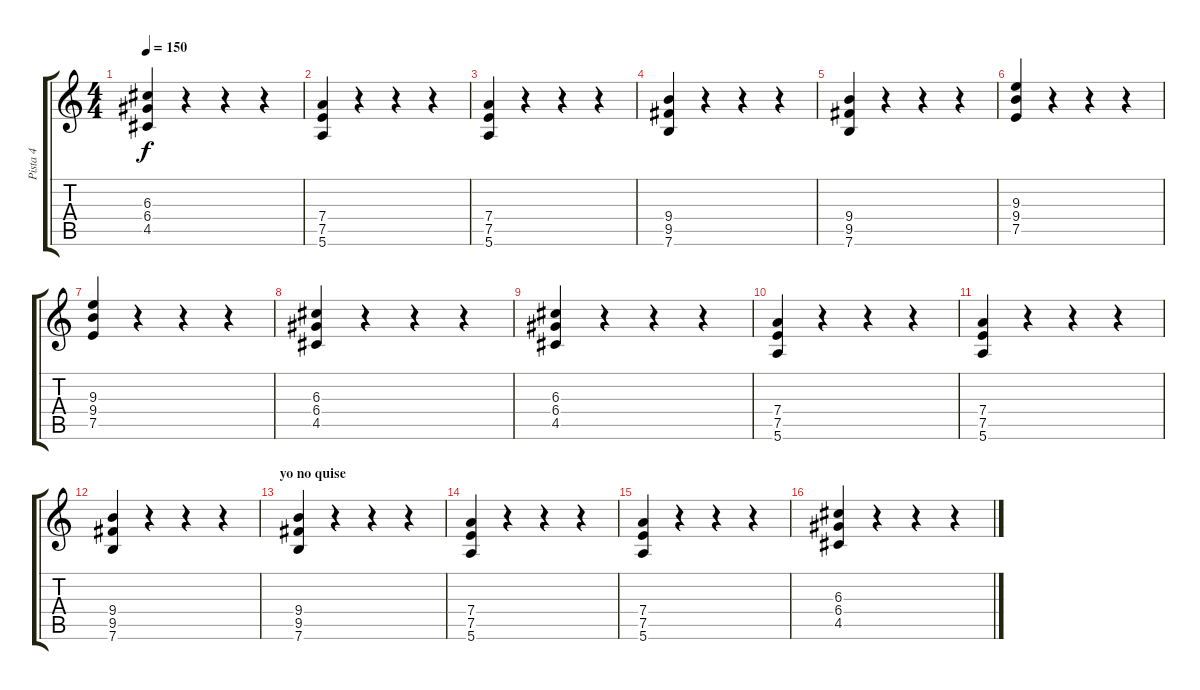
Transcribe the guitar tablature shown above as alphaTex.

\track ("Pista 4" "Pista 4") {instrument electricguitarclean}
\staff {score tabs}
\tuning (E4 B3 G3 D3 A2 E2) {hide}
\ts (4 4)
\tempo 150
\clef g2
\ks c
(6.3 6.4 4.5).4{dy f} r.4 r.4 r.4 |
(7.4 7.5 5.6).4 r.4 r.4 r.4 |
(7.4 7.5 5.6).4 r.4 r.4 r.4 |
(9.4 9.5 7.6).4 r.4 r.4 r.4 |
(9.4 9.5 7.6).4 r.4 r.4 r.4 |
(9.3 9.4 7.5).4 r.4 r.4 r.4 |
(9.3 9.4 7.5).4 r.4 r.4 r.4 |
(6.3 6.4 4.5).4 r.4 r.4 r.4 |
(6.3 6.4 4.5).4 r.4 r.4 r.4 |
(7.4 7.5 5.6).4 r.4 r.4 r.4 |
(7.4 7.5 5.6).4 r.4 r.4 r.4 |
(9.4 9.5 7.6).4 r.4 r.4 r.4 |
\section ("" "yo no quise")
(9.4 9.5 7.6).4 r.4 r.4 r.4 |
(7.4 7.5 5.6).4 r.4 r.4 r.4 |
(7.4 7.5 5.6).4 r.4 r.4 r.4 |
(6.3 6.4 4.5).4 r.4 r.4 r.4
